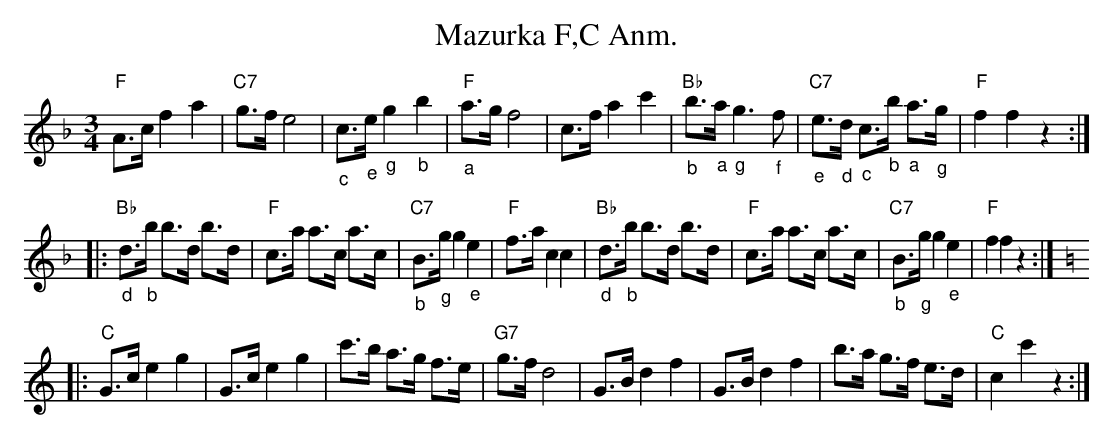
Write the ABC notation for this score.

X:1
T:Mazurka F,C Anm.
M:3/4
L:1/8
K:F
"F"A>c f2a2 | "C7"g>f e4 | "_c"c>"_e"e "_g"g2"_b"b2 | "F""_a"a>g f4 | \
c>f a2c'2 | "Bb""_b"b>"_a"a "_g"g3"_f"f | "C7""_e"e>"_d"d "_c"c>"_b"b "_a"a>"_g"g | "F"f2f2z2 ::
"Bb""_d"d>"_b"b b>d b>d | "F"c>a a>c a>c | "C7""_b"B>"_g"g g2"_e"e2 | "F"f>a c2c2 | \
"Bb""_d"d>"_b"b b>d b>d | "F"c>a a>c a>c | "C7""_b"B>"_g"g g2"_e"e2 | "F"f2f2z2 :|
K:C
|: "C"G>c e2g2 | G>c e2g2 | c'>b a>g f>e | "G7"g>f d4 | \
      G>B d2f2 | G>B d2f2 | b>a g>f e>d | "C"c2c'2z2 :|
